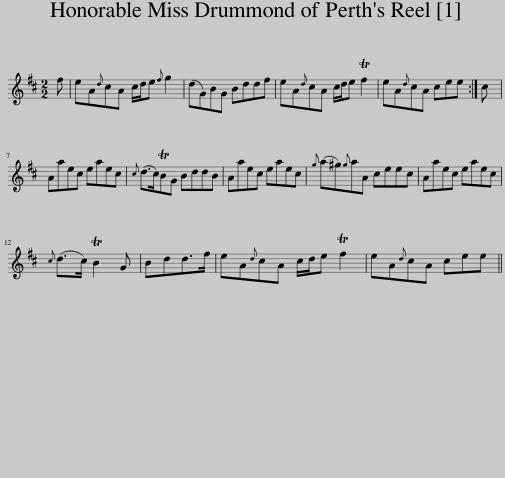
X:1
L:1/8
M:2/2
I:linebreak $
K:D
V:1 treble
V:1
 f | eA{d}cA c/d/e{f} g2 | (dG)BG Bddf | eA{d}cA c/d/e Tf2 | eA{d}cA cee :| %5
 c |$ Aaec eaec |{c} (d>c)TBG BddB | Aaec eaec |{g} (a^g){g}aA ceec | %10
 Aaec eaec |${c} (d>c) TB2 G | Bdd>f | eA{d}cA c/d/e Tf2 | eA{d}cA cee || %15
